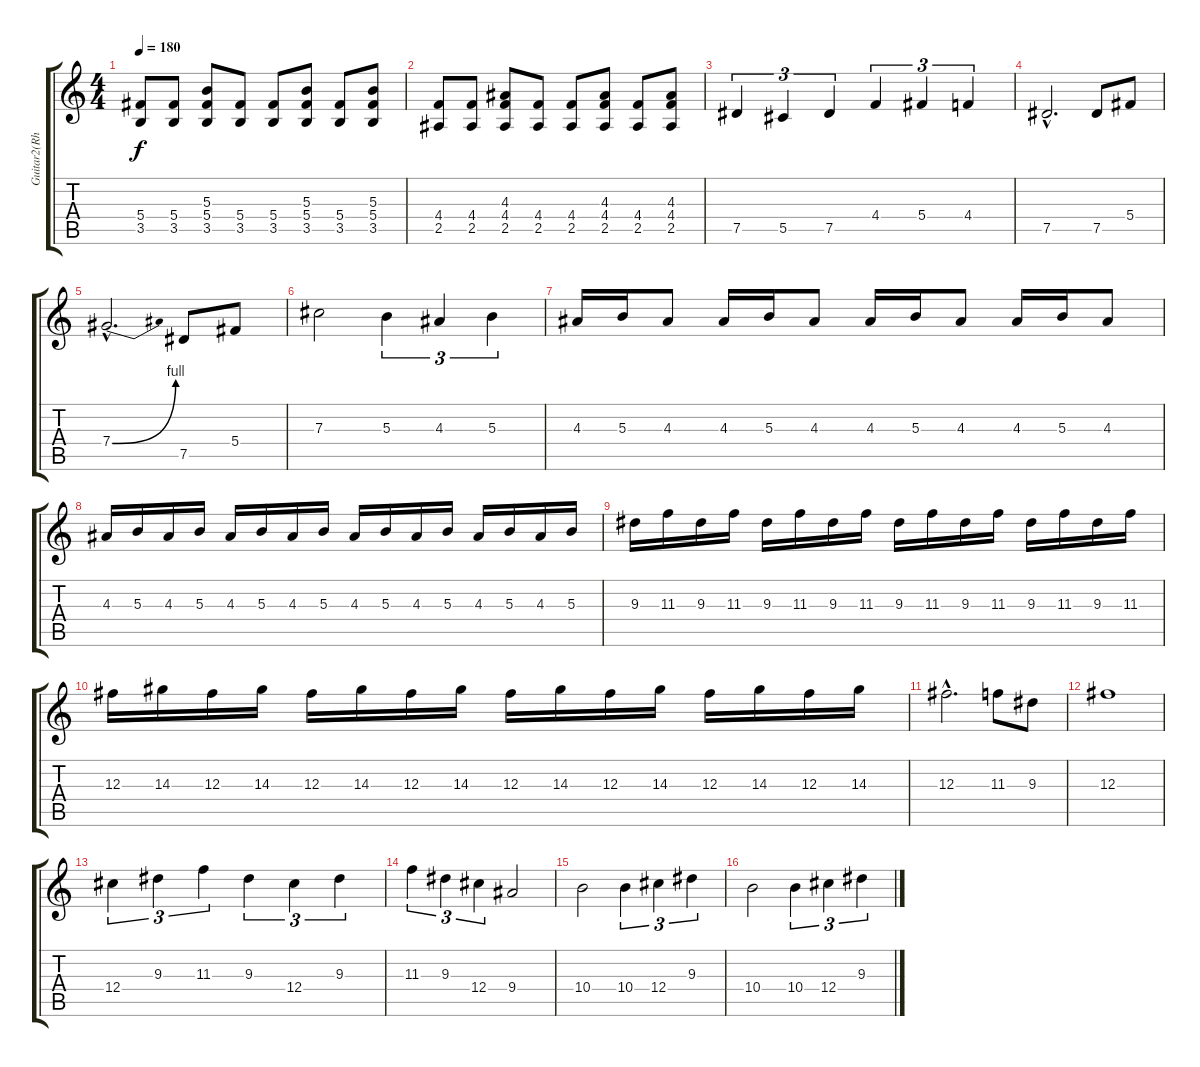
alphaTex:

\track ("Guitar2(Rhythm)" "Guitar2(Rh") {instrument distortionguitar}
\staff {score tabs}
\tuning (Eb4 Bb3 Gb3 Db3 Ab2 Eb2) {hide}
\ts (4 4)
\tempo 180
\clef g2
\ks c
(5.4 3.5).8{dy f} (5.4 3.5).8 (5.3 5.4 3.5).8 (5.4 3.5).8 (5.4 3.5).8 (5.3 5.4 3.5).8 (5.4 3.5).8 (5.3 5.4 3.5).8 |
(4.4 2.5).8 (4.4 2.5).8 (4.3 4.4 2.5).8 (4.4 2.5).8 (4.4 2.5).8 (4.3 4.4 2.5).8 (4.4 2.5).8 (4.3 4.4 2.5).8 |
7.5.4{tu (3 2)} 5.5.4{tu (3 2)} 7.5.4{tu (3 2)} 4.4.4{tu (3 2)} 5.4.4{tu (3 2)} 4.4.4{tu (3 2)} |
7.5{hac}.2{d} 7.5.8 5.4.8 |
7.4{be (bend 0 0 60 4) hac}.2{d} 7.5.8 5.4.8 |
7.3.2 5.3.4{tu (3 2)} 4.3.4{tu (3 2)} 5.3.4{tu (3 2)} |
4.3.16 5.3.16 4.3.8 4.3.16 5.3.16 4.3.8 4.3.16 5.3.16 4.3.8 4.3.16 5.3.16 4.3.8 |
4.3.16 5.3.16 4.3.16 5.3.16 4.3.16 5.3.16 4.3.16 5.3.16 4.3.16 5.3.16 4.3.16 5.3.16 4.3.16 5.3.16 4.3.16 5.3.16 |
9.3.16 11.3.16 9.3.16 11.3.16 9.3.16 11.3.16 9.3.16 11.3.16 9.3.16 11.3.16 9.3.16 11.3.16 9.3.16 11.3.16 9.3.16 11.3.16 |
12.3.16 14.3.16 12.3.16 14.3.16 12.3.16 14.3.16 12.3.16 14.3.16 12.3.16 14.3.16 12.3.16 14.3.16 12.3.16 14.3.16 12.3.16 14.3.16 |
12.3{hac}.2{d} 11.3.8 9.3.8 |
12.3.1 |
12.4.4{tu (3 2)} 9.3.4{tu (3 2)} 11.3.4{tu (3 2)} 9.3.4{tu (3 2)} 12.4.4{tu (3 2)} 9.3.4{tu (3 2)} |
11.3.4{tu (3 2)} 9.3.4{tu (3 2)} 12.4.4{tu (3 2)} 9.4.2 |
10.4.2 10.4.4{tu (3 2)} 12.4.4{tu (3 2)} 9.3.4{tu (3 2)} |
10.4.2 10.4.4{tu (3 2)} 12.4.4{tu (3 2)} 9.3.4{tu (3 2)}
